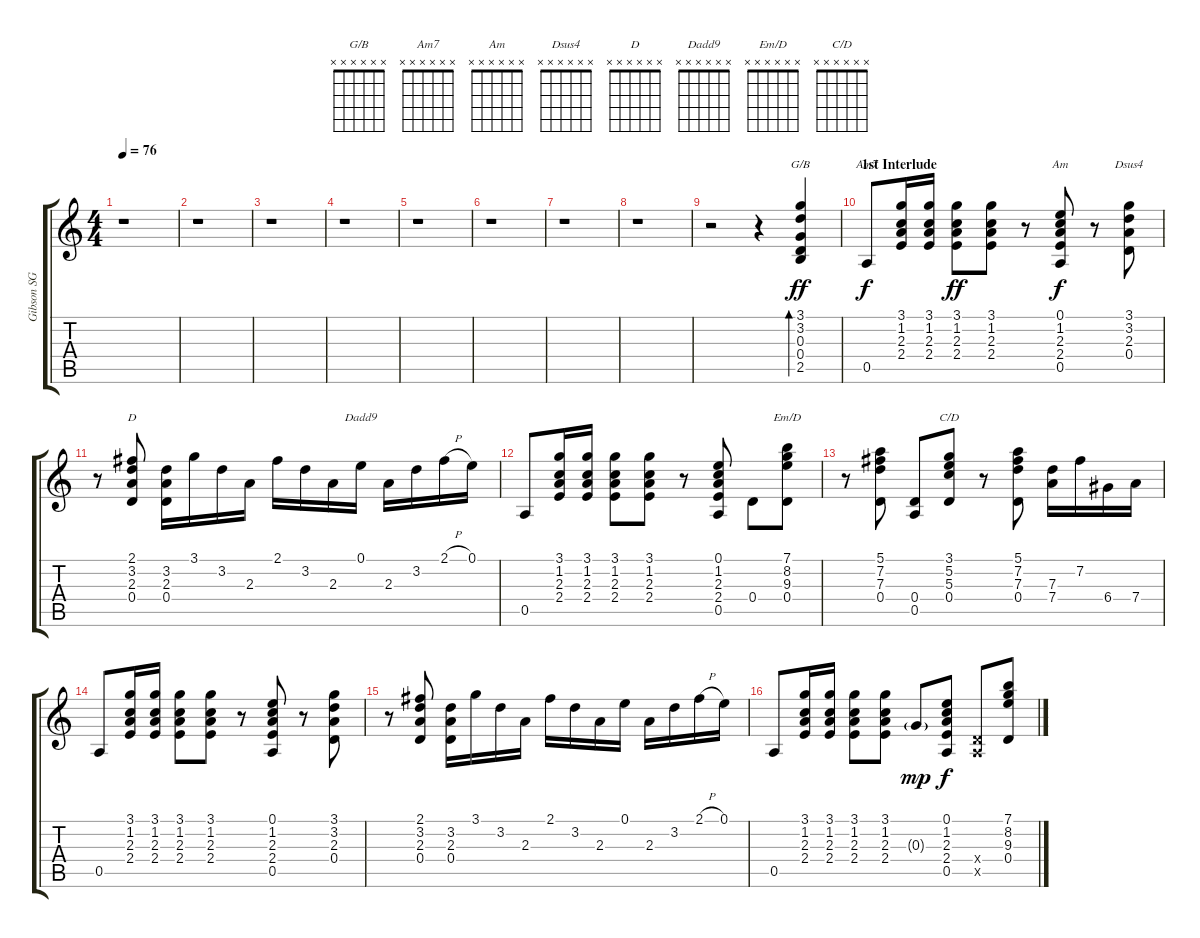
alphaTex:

\track ("Gibson SG 12 Strings" "Gibson SG ") {instrument overdrivenguitar}
\staff {score tabs}
\tuning (E4 B3 G3 D3 A2 E2) {hide}
\chord ("G/B" x x x x x x)
\chord ("Am7" x x x x x x)
\chord ("Am" x x x x x x)
\chord ("Dsus4" x x x x x x)
\chord ("D" x x x x x x)
\chord ("Dadd9" x x x x x x)
\chord ("Em/D" x x x x x x)
\chord ("C/D" x x x x x x)
\ts (4 4)
\tempo 76
\clef g2
\ks c
r.1{dy ff} |
r.1 |
r.1 |
r.1 |
r.1 |
r.1 |
r.1 |
r.1 |
r.2 r.4 (3.1 3.2 0.3 0.4 2.5).4{bd 240 ch "G/B"} |
\section ("" "1st Interlude")
0.5.8{ch "Am7" dy f} (3.1 1.2 2.3 2.4).16 (3.1 1.2 2.3 2.4).16 (3.1 1.2 2.3 2.4).8{dy ff} (3.1 1.2 2.3 2.4).8 r.8 (0.1 1.2 2.3 2.4 0.5).8{ch "Am" dy f} r.8 (3.1 3.2 2.3 0.4).8{ch "Dsus4"} |
r.8 (2.1 3.2 2.3 0.4).8{ch "D"} (3.2 2.3 0.4).16 3.1.16 3.2.16 2.3.16 2.1.16 3.2.16 2.3.16 0.1.16{ch "Dadd9"} 2.3.16 3.2.16 2.1{h}.16 0.1.16 |
0.5.8 (3.1 1.2 2.3 2.4).16 (3.1 1.2 2.3 2.4).16 (3.1 1.2 2.3 2.4).8 (3.1 1.2 2.3 2.4).8 r.8 (0.1 1.2 2.3 2.4 0.5).8 0.4.8 (7.1 8.2 9.3 0.4).8{ch "Em/D"} |
r.8 (5.1 7.2 7.3 0.4).8 (0.4 0.5).8 (3.1 5.2 5.3 0.4).8{ch "C/D"} r.8 (5.1 7.2 7.3 0.4).8 (7.3 7.4).16 7.2.16 6.4.16 7.4.16 |
0.5.8 (3.1 1.2 2.3 2.4).16 (3.1 1.2 2.3 2.4).16 (3.1 1.2 2.3 2.4).8 (3.1 1.2 2.3 2.4).8 r.8 (0.1 1.2 2.3 2.4 0.5).8 r.8 (3.1 3.2 2.3 0.4).8 |
r.8 (2.1 3.2 2.3 0.4).8 (3.2 2.3 0.4).16 3.1.16 3.2.16 2.3.16 2.1.16 3.2.16 2.3.16 0.1.16 2.3.16 3.2.16 2.1{h}.16 0.1.16 |
0.5.8 (3.1 1.2 2.3 2.4).16 (3.1 1.2 2.3 2.4).16 (3.1 1.2 2.3 2.4).8 (3.1 1.2 2.3 2.4).8 0.3{g}.8{dy mp} (0.1 1.2 2.3 2.4 0.5).8{dy f} (0.4{x} 0.5{x}).8 (7.1 8.2 9.3 0.4).8
